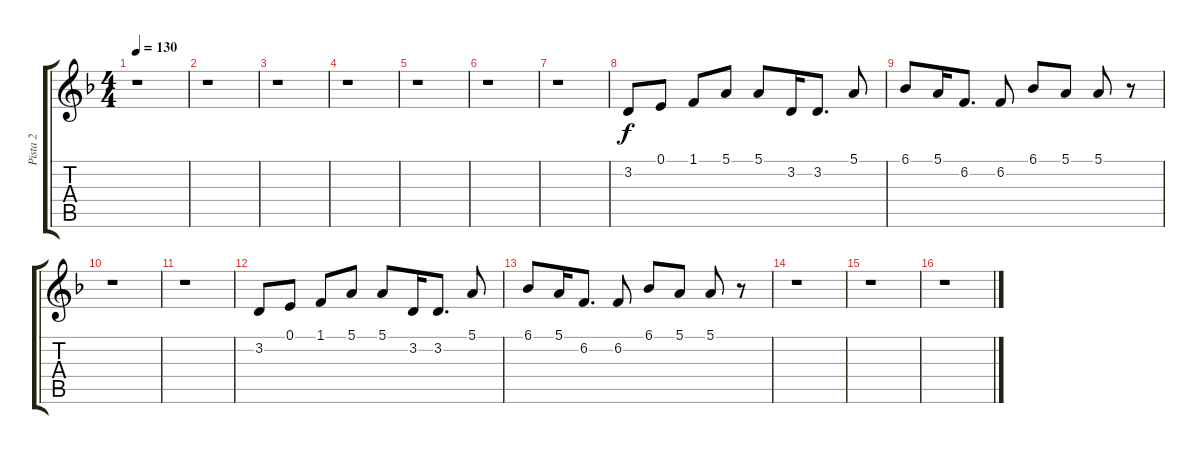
\track ("Pista 2" "Pista 2") {instrument synthvoice}
\staff {score tabs}
\tuning (E4 B3 G3 D3 A2 E2) {hide}
\ts (4 4)
\tempo 130
\clef g2
\ks dminor
r.1{dy f} |
r.1 |
r.1 |
r.1 |
r.1 |
r.1 |
r.1 |
3.2.8 0.1.8 1.1.8 5.1.8 5.1.8 3.2.16 3.2.8{d} 5.1.8 |
6.1.8 5.1.16 6.2.8{d} 6.2.8 6.1.8 5.1.8 5.1.8 r.8 |
r.1 |
r.1 |
3.2.8 0.1.8 1.1.8 5.1.8 5.1.8 3.2.16 3.2.8{d} 5.1.8 |
6.1.8 5.1.16 6.2.8{d} 6.2.8 6.1.8 5.1.8 5.1.8 r.8 |
r.1 |
r.1 |
r.1
